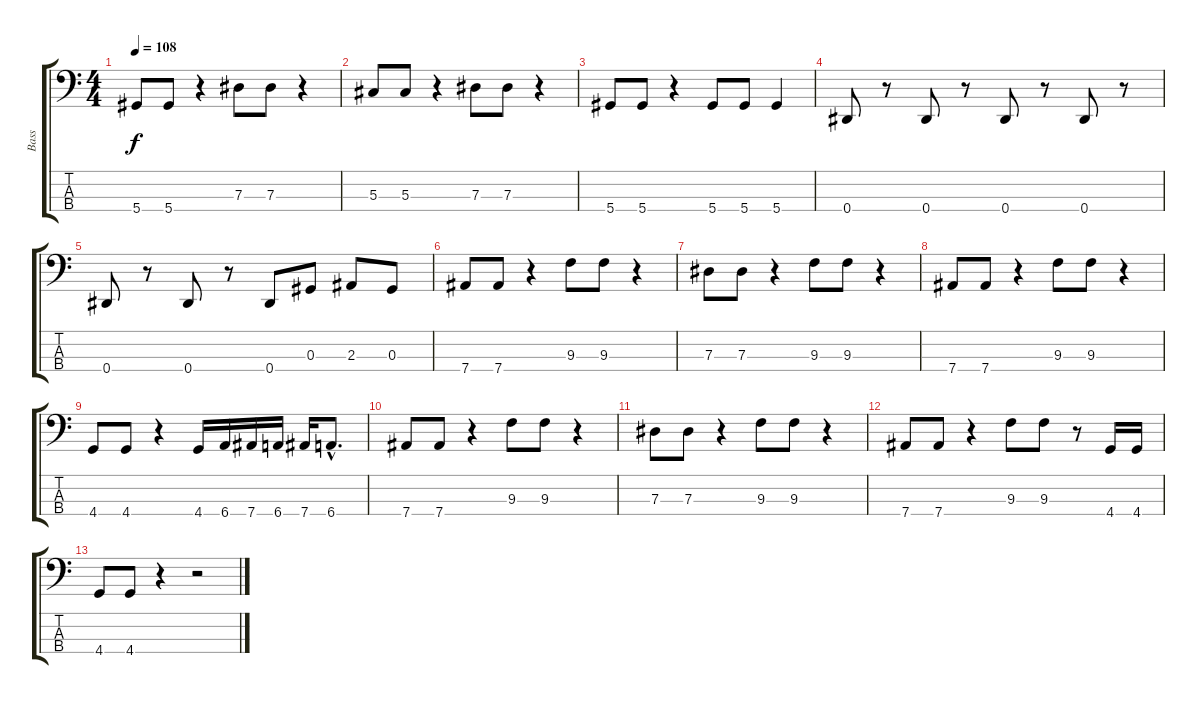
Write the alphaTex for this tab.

\track ("Bass" "Bass") {instrument electricbassfinger}
\staff {score tabs}
\tuning (Gb2 Db2 Ab1 Eb1) {hide}
\ts (4 4)
\tempo 108
\clef f4
\ks c
5.4.8{dy f} 5.4.8 r.4 7.3.8 7.3.8 r.4 |
5.3.8 5.3.8 r.4 7.3.8 7.3.8 r.4 |
5.4.8 5.4.8 r.4 5.4.8 5.4.8 5.4.4 |
0.4.8 r.8 0.4.8 r.8 0.4.8 r.8 0.4.8 r.8 |
0.4.8 r.8 0.4.8 r.8 0.4.8 0.3.8 2.3.8 0.3.8 |
7.4.8 7.4.8 r.4 9.3.8 9.3.8 r.4 |
7.3.8 7.3.8 r.4 9.3.8 9.3.8 r.4 |
7.4.8 7.4.8 r.4 9.3.8 9.3.8 r.4 |
4.4.8 4.4.8 r.4 4.4.16 6.4.16 7.4.16 6.4.16 7.4.16 6.4{hac}.8{d} |
7.4.8 7.4.8 r.4 9.3.8 9.3.8 r.4 |
7.3.8 7.3.8 r.4 9.3.8 9.3.8 r.4 |
7.4.8 7.4.8 r.4 9.3.8 9.3.8 r.8 4.4.16 4.4.16 |
4.4.8 4.4.8 r.4 r.2
